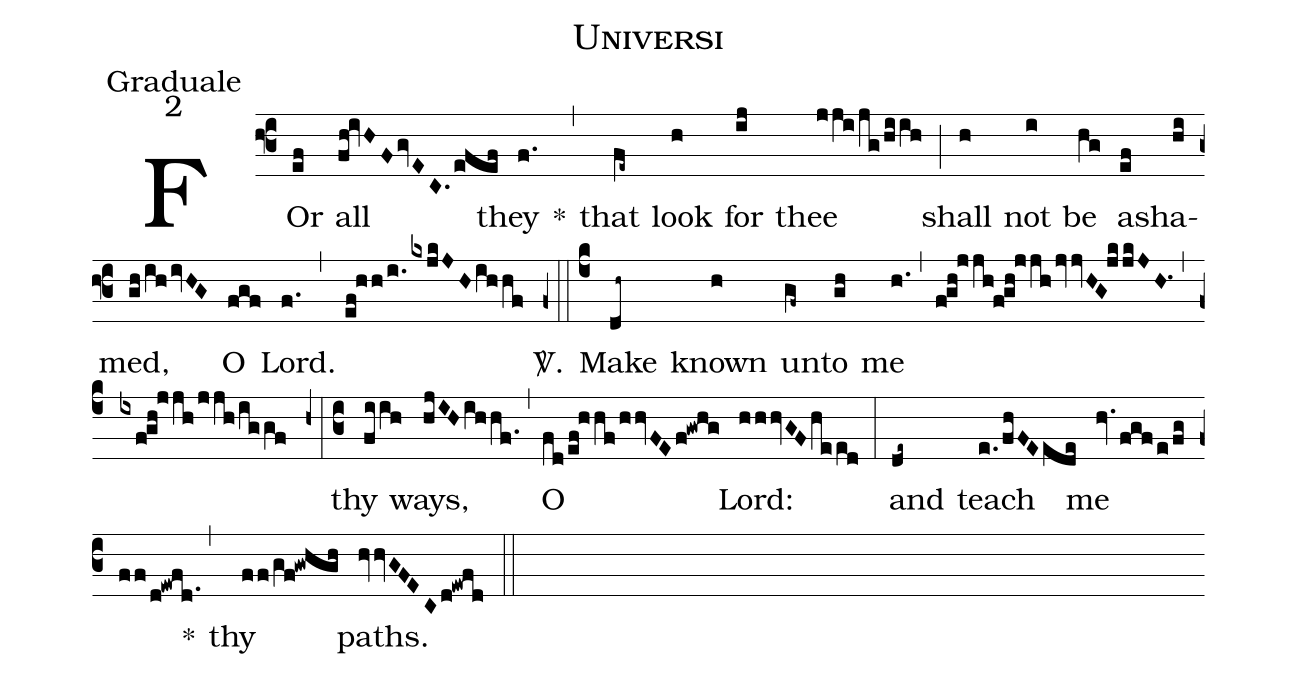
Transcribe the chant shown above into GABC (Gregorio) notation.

name:Universi;
office-part:Graduale;
mode:2;
%%
(f3) FOr(ef) all(fh!ivHF/gvEC./efef) they(f.) *(,) that(fe~) look(h) for(ij) thee(jji/jg/hiih) (;) shall(h) not(i) be(hg) a(ef)sha(hi)med,(gh/ih/ivHG) O(fgf) Lord.(f.) (,) (ef!hh/i./kxjkJH/ihhf) <sp>V/</sp>.(z0::c4) Make(dh~) known(h) un(gf~)to(gh) me(h.) (,) (f!gh!jjh!f!gh!jjh/jvvHG!jk/jkJH.1) (,) (ixf!gh!jjh/jjh/iggf) (z0:c3) thy(fiih) ways,(hjIH/ihhf.) (,) O(fd/ef!hhf/hhvFE/f!gwhg) Lord:(hhhvGF/heed) (:) and(de~) teach(e./fhFEede) me(hv./fgf/e/fg/ff/d!ewfd.1) *(,) thy(ff/gf!gwhgh) paths.(hvvGFEC/d!ewfd) (::)
